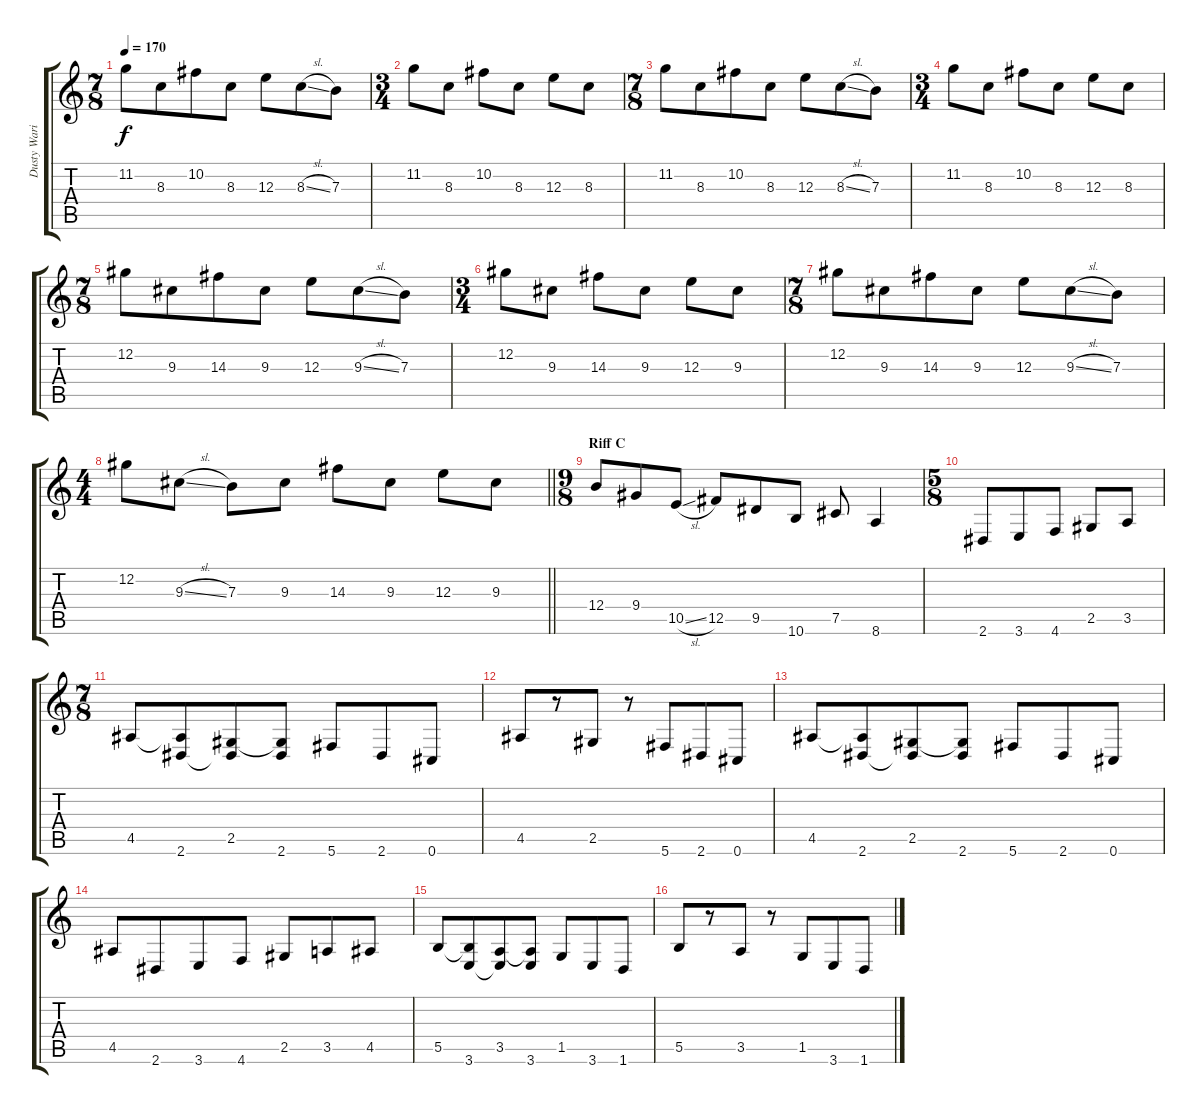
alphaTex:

\track ("Dusty Waring" "Dusty Wari") {instrument overdrivenguitar}
\staff {score tabs}
\tuning (Db4 Ab3 E3 B2 Gb2 Db2) {hide}
\ts (7 8)
\tempo 170
\clef g2
\ks c
11.2.8{dy f} 8.3.8 10.2.8 8.3.8 12.3.8 8.3{sl}.8 7.3.8 |
\ts (3 4)
11.2.8 8.3.8 10.2.8 8.3.8 12.3.8 8.3.8 |
\ts (7 8)
11.2.8 8.3.8 10.2.8 8.3.8 12.3.8 8.3{sl}.8 7.3.8 |
\ts (3 4)
11.2.8 8.3.8 10.2.8 8.3.8 12.3.8 8.3.8 |
\ts (7 8)
12.2.8 9.3.8 14.3.8 9.3.8 12.3.8 9.3{sl}.8 7.3.8 |
\ts (3 4)
12.2.8 9.3.8 14.3.8 9.3.8 12.3.8 9.3.8 |
\ts (7 8)
12.2.8 9.3.8 14.3.8 9.3.8 12.3.8 9.3{sl}.8 7.3.8 |
\ts (4 4)
\barLineRight lightlight
12.2.8 9.3{sl}.8 7.3.8 9.3.8 14.3.8 9.3.8 12.3.8 9.3.8 |
\ts (9 8)
\section ("" "Riff C")
12.4.8 9.4.8 10.5{sl}.8 12.5.8 9.5.8 10.6.8 7.5.8 8.6.4 |
\ts (5 8)
2.6.8 3.6.8 4.6.8 2.5.8 3.5.8 |
\ts (7 8)
4.5.8 (4.5{t} 2.6).8 (2.5 2.6{t}).8 (2.5{t} 2.6).8 5.6.8 2.6.8 0.6.8 |
4.5.8 r.8 2.5.8 r.8 5.6.8 2.6.8 0.6.8 |
4.5.8 (4.5{t} 2.6).8 (2.5 2.6{t}).8 (2.5{t} 2.6).8 5.6.8 2.6.8 0.6.8 |
4.5.8 2.6.8 3.6.8 4.6.8 2.5.8 3.5.8 4.5.8 |
5.5.8 (5.5{t} 3.6).8 (3.5 3.6{t}).8 (3.5{t} 3.6).8 1.5.8 3.6.8 1.6.8 |
5.5.8 r.8 3.5.8 r.8 1.5.8 3.6.8 1.6.8
